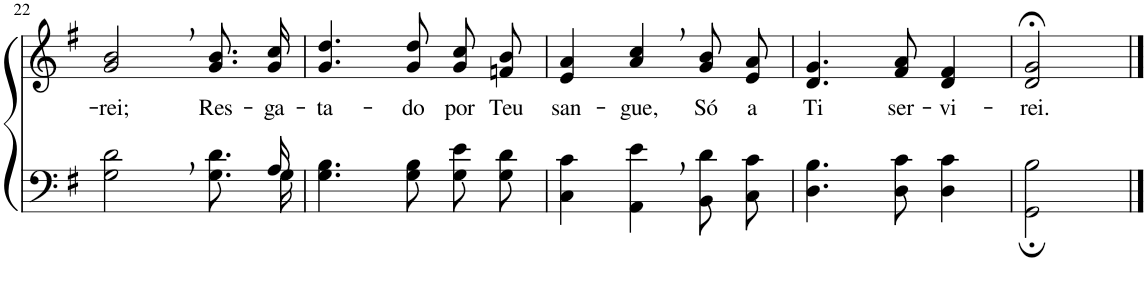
**kern	**kern	**text
*part2	*part1	*part1
*staff2	*staff1	*staff1
*I"Parte III e IV	*I"Parte I e II	*
!!LO:PB:g=z
*clefF4	*clefG2	*
*Trd1c2	*Trd1c2	*
*k[f#]	*k[f#]	*
*M3/4	*M3/4	*
=22	=22	=22
*^	*	*
!	!	!	!LO:LY:b
2G\, 2d\,	8.ryy	2g/, 2b/,	-rei;
!	!	!	!LO:LY:b
*v	*v	*	*
8.G\ 8.d\L	8.g/ 8.b/L	Res-
*^	*	*
!	!	!	!LO:LY:b
16G\Jk	16A/	16g/ 16cc/Jk	-ga-
=23	=23	=23	=23
!	!	!	!LO:LY:b
*v	*v	*	*
4.G\ 4.B\	4.g/ 4.dd/	-ta-
!	!	!LO:LY:b
8G\ 8B\	8g/ 8dd/	-do
!	!	!LO:LY:b
8G\ 8e\L	8g/ 8cc/L	por
!	!	!LO:LY:b
8G\ 8d\J	8fn/ 8b/J	Teu
=24	=24	=24
!	!	!LO:LY:b
4C\ 4c\	4e/ 4a/	san-
!	!	!LO:LY:b
4AA\, 4e\,	4a/, 4cc/,	-gue,
!	!	!LO:LY:b
8BB\ 8d\L	8g/ 8b/L	Só
!	!	!LO:LY:b
8C\ 8c\J	8e/ 8a/J	a
=25	=25	=25
!	!	!LO:LY:b
4.D\ 4.B\	4.d/ 4.g/	Ti
!	!	!LO:LY:b
8D\ 8c\	8f#/ 8a/	ser-
!	!	!LO:LY:b
4D\ 4c\	4d/ 4f#/	-vi-
=26	=26	=26
!	!	!LO:LY:b
2GG\; 2B\;	2d/;< 2g/;<	-rei.
==	==	==
*-	*-	*-
